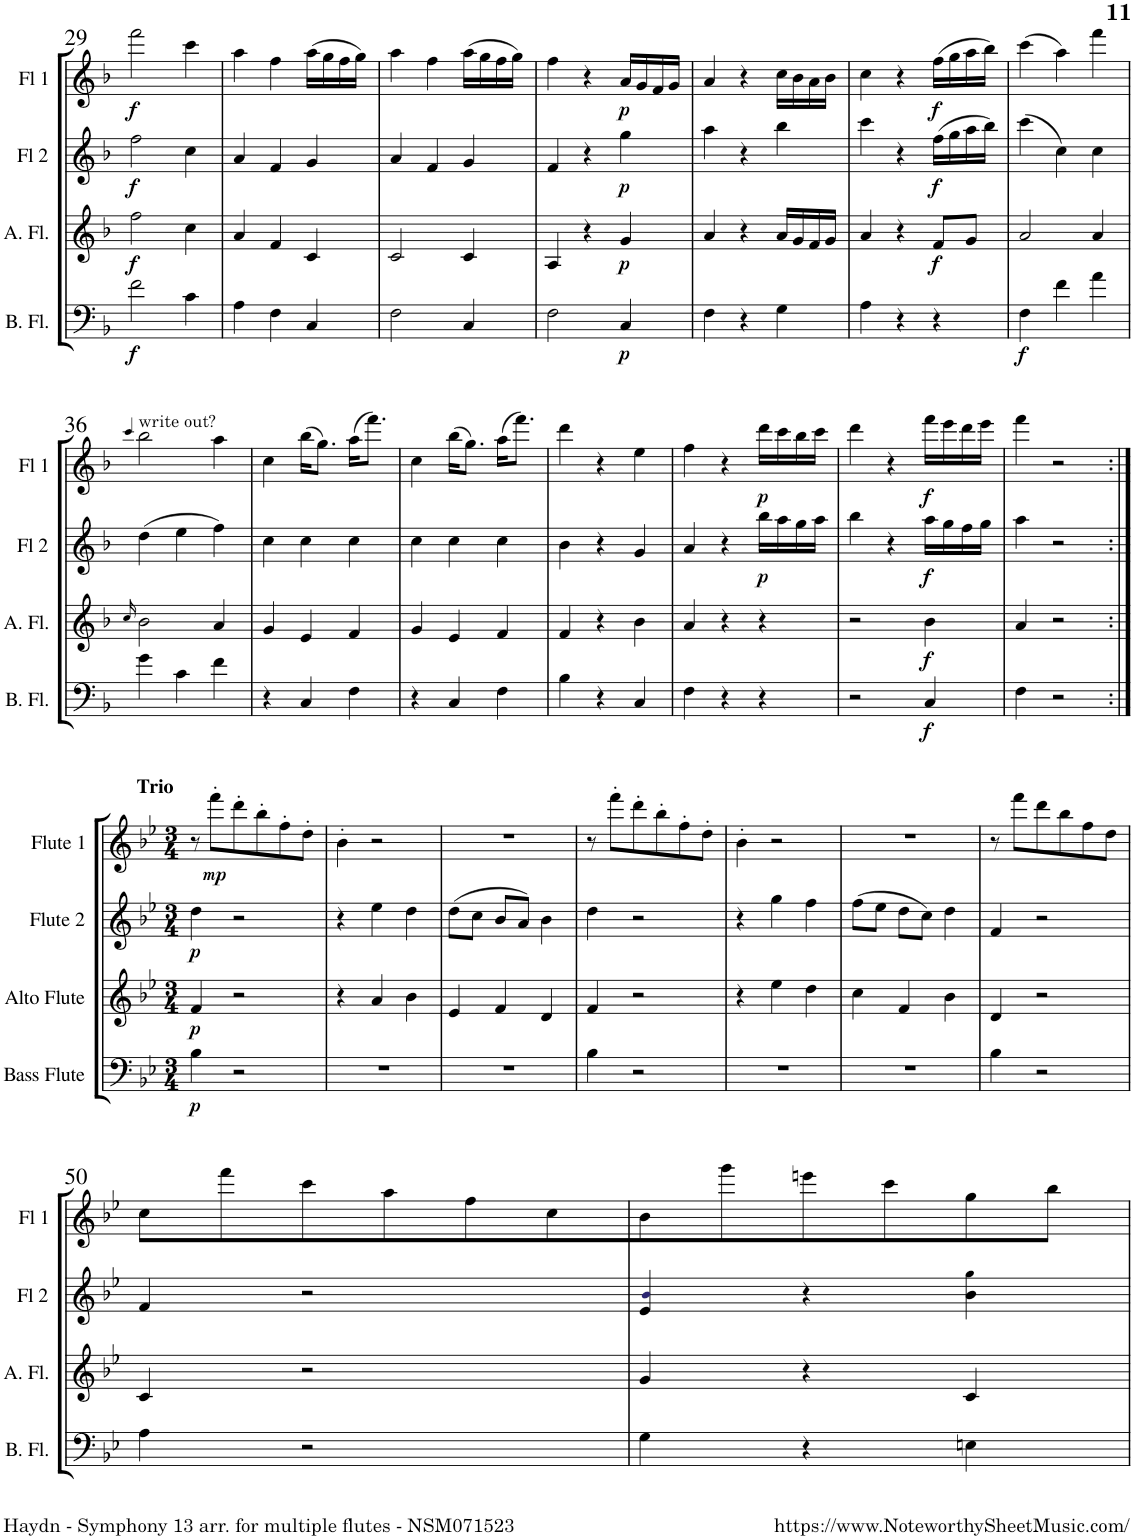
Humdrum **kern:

**kern	**dynam	**kern	**dynam	**kern	**dynam	**kern	**dynam
*part4	*part4	*part3	*part3	*part2	*part2	*part1	*part1
*staff4	*staff4	*staff3	*staff3	*staff2	*staff2	*staff1	*staff1
*I"Bass Flute	*	*I"Alto Flute	*	*I"Flute 2	*	*I"Flute 1	*
*I'B. Fl.	*	*I'A. Fl.	*	*I'Fl 2	*	*I'Fl 1	*
!!LO:PB:g=z
*clefF4	*	*clefG2	*	*clefG2	*	*clefG2	*
*k[b-]	*	*k[b-]	*	*k[b-]	*	*k[b-]	*
*M3/4	*	*M3/4	*	*M3/4	*	*M3/4	*
=29	=29	=29	=29	=29	=29	=29	=29
!	!LO:DY:b	!	!LO:DY:b	!	!LO:DY:b	!	!LO:DY:b
2f\	f	2ff\	f	2ff\	f	2fff\	f
4c\	.	4cc\	.	4cc\	.	4ccc\	.
=30	=30	=30	=30	=30	=30	=30	=30
4A\	.	4a/	.	4a/	.	4aa\	.
4F\	.	4f/	.	4f/	.	4ff\	.
4C/	.	4c/	.	4g/	.	(16aa\LL	.
.	.	.	.	.	.	16gg\	.
.	.	.	.	.	.	16ff\	.
.	.	.	.	.	.	16gg\JJ)	.
=31	=31	=31	=31	=31	=31	=31	=31
2F\	.	2c/	.	4a/	.	4aa\	.
.	.	.	.	4f/	.	4ff\	.
4C/	.	4c/	.	4g/	.	(16aa\LL	.
.	.	.	.	.	.	16gg\	.
.	.	.	.	.	.	16ff\	.
.	.	.	.	.	.	16gg\JJ)	.
=32	=32	=32	=32	=32	=32	=32	=32
2F\	.	4A/	.	4f/	.	4ff\	.
.	.	4r	.	4r	.	4r	.
!	!LO:DY:b	!	!LO:DY:b	!	!LO:DY:b	!	!LO:DY:b
4C/	p	4g/	p	4gg\	p	16a/LL	p
.	.	.	.	.	.	16g/	.
.	.	.	.	.	.	16f/	.
.	.	.	.	.	.	16g/JJ	.
=33	=33	=33	=33	=33	=33	=33	=33
4F\	.	4a/	.	4aa\	.	4a/	.
4r	.	4r	.	4r	.	4r	.
4G\	.	16a/LL	.	4bb-\	.	16cc\LL	.
.	.	16g/	.	.	.	16b-\	.
.	.	16f/	.	.	.	16a\	.
.	.	16g/JJ	.	.	.	16b-\JJ	.
=34	=34	=34	=34	=34	=34	=34	=34
4A\	.	4a/	.	4ccc\	.	4cc\	.
4r	.	4r	.	4r	.	4r	.
!	!	!	!LO:DY:b	!	!LO:DY:b	!	!LO:DY:b
4r	.	8f/L	f	(16ff\LL	f	(16ff\LL	f
.	.	.	.	16gg\	.	16gg\	.
.	.	8g/J	.	16aa\	.	16aa\	.
.	.	.	.	16bb-\JJ)	.	16bb-\JJ)	.
=35	=35	=35	=35	=35	=35	=35	=35
!	!LO:DY:b	!	!	!	!	!	!
4F\	f	2a/	.	(4ccc\	.	(4ccc\	.
4f\	.	.	.	4cc\)	.	4aa\)	.
4a\	.	4a/	.	4cc\	.	4fff\	.
!!LO:LB:g=z
=36	=36	=36	=36	=36	=36	=36	=36
.	.	16qcc/	.	.	.	4qccc/	.
!	!	!	!	!	!	!LO:TX:a:t=write out?	!
4g\	.	2b-\	.	(4dd\	.	2bb-\	.
4c\	.	.	.	4ee\	.	.	.
4f\	.	4a/	.	4ff\)	.	4aa\	.
=37	=37	=37	=37	=37	=37	=37	=37
4r	.	4g/	.	4cc\	.	4cc\	.
4C/	.	4e/	.	4cc\	.	(16bb-\KL	.
.	.	.	.	.	.	8.gg\J)	.
4F\	.	4f/	.	4cc\	.	(16aa\KL	.
.	.	.	.	.	.	8.fff\J)	.
=38	=38	=38	=38	=38	=38	=38	=38
4r	.	4g/	.	4cc\	.	4cc\	.
4C/	.	4e/	.	4cc\	.	(16bb-\KL	.
.	.	.	.	.	.	8.gg\J)	.
4F\	.	4f/	.	4cc\	.	(16aa\KL	.
.	.	.	.	.	.	8.fff\J)	.
=39	=39	=39	=39	=39	=39	=39	=39
4B-\	.	4f/	.	4b-\	.	4ddd\	.
4r	.	4r	.	4r	.	4r	.
4C/	.	4b-\	.	4g/	.	4ee\	.
=40	=40	=40	=40	=40	=40	=40	=40
4F\	.	4a/	.	4a/	.	4ff\	.
4r	.	4r	.	4r	.	4r	.
!	!	!	!	!	!LO:DY:b	!	!LO:DY:b
4r	.	4r	.	16bb-\LL	p	16ddd\LL	p
.	.	.	.	16aa\	.	16ccc\	.
.	.	.	.	16gg\	.	16bb-\	.
.	.	.	.	16aa\JJ	.	16ccc\JJ	.
=41	=41	=41	=41	=41	=41	=41	=41
2r	.	2r	.	4bb-\	.	4ddd\	.
.	.	.	.	4r	.	4r	.
!	!LO:DY:b	!	!LO:DY:b	!	!LO:DY:b	!	!LO:DY:b
4C/	f	4b-\	f	16aa\LL	f	16fff\LL	f
.	.	.	.	16gg\	.	16eee\	.
.	.	.	.	16ff\	.	16ddd\	.
.	.	.	.	16gg\JJ	.	16eee\JJ	.
=42	=42	=42	=42	=42	=42	=42	=42
4F\	.	4a/	.	4aa\	.	4fff\	.
2r	.	2r	.	2r	.	2r	.
!!LO:LB:g=z
=43:|!	=43:|!	=43:|!	=43:|!	=43:|!	=43:|!	=43:|!	=43:|!
*k[b-e-]	*	*k[b-e-]	*	*k[b-e-]	*	*k[b-e-]	*
*M3/4	*	*M3/4	*	*M3/4	*	*M3/4	*
!	!	!	!	!	!	!LO:TX:a:B:t=Trio	!
!	!LO:DY:b	!	!LO:DY:b	!	!LO:DY:b	!	!
4B-\	p	4f/	p	4dd\	p	8r	.
!	!	!	!	!	!	!	!LO:DY:b
.	.	.	.	.	.	8fff'\L	mp
2r	.	2r	.	2r	.	8ddd'\	.
.	.	.	.	.	.	8bb-'\	.
.	.	.	.	.	.	8ff'\	.
.	.	.	.	.	.	8dd'\J	.
=44	=44	=44	=44	=44	=44	=44	=44
2.r	.	4r	.	4r	.	4b-'\	.
.	.	4a/	.	4ee-\	.	2r	.
.	.	4b-\	.	4dd\	.	.	.
=45	=45	=45	=45	=45	=45	=45	=45
2.r	.	4e-/	.	(8dd\L	.	2.r	.
.	.	.	.	8cc\J	.	.	.
.	.	4f/	.	8b-/L	.	.	.
.	.	.	.	8a/J)	.	.	.
.	.	4d/	.	4b-\	.	.	.
=46	=46	=46	=46	=46	=46	=46	=46
4B-\	.	4f/	.	4dd\	.	8r	.
.	.	.	.	.	.	8fff'\L	.
2r	.	2r	.	2r	.	8ddd'\	.
.	.	.	.	.	.	8bb-'\	.
.	.	.	.	.	.	8ff'\	.
.	.	.	.	.	.	8dd'\J	.
=47	=47	=47	=47	=47	=47	=47	=47
2.r	.	4r	.	4r	.	4b-'\	.
.	.	4ee-\	.	4gg\	.	2r	.
.	.	4dd\	.	4ff\	.	.	.
=48	=48	=48	=48	=48	=48	=48	=48
2.r	.	4cc\	.	(8ff\L	.	2.r	.
.	.	.	.	8ee-\J	.	.	.
.	.	4f/	.	8dd\L	.	.	.
.	.	.	.	8cc\J)	.	.	.
.	.	4b-\	.	4dd\	.	.	.
=49	=49	=49	=49	=49	=49	=49	=49
4B-\	.	4d/	.	4f/	.	8r	.
.	.	.	.	.	.	8fff\L	.
2r	.	2r	.	2r	.	8ddd\	.
.	.	.	.	.	.	8bb-\	.
.	.	.	.	.	.	8ff\	.
.	.	.	.	.	.	8dd\J	.
!!LO:LB:g=z
=50	=50	=50	=50	=50	=50	=50	=50
4A\	.	4c/	.	4f/	.	8cc\L	.
.	.	.	.	.	.	8fff\	.
2r	.	2r	.	2r	.	8ccc\	.
.	.	.	.	.	.	8aa\	.
.	.	.	.	.	.	8ff\	.
.	.	.	.	.	.	8cc\	.
=51	=51	=51	=51	=51	=51	=51	=51
4G\	.	4g/	.	4e-/ 4b-!i/	.	8b-\	.
.	.	.	.	.	.	8ggg\	.
4r	.	4r	.	4r	.	8eeen\	.
.	.	.	.	.	.	8ccc\	.
4En\	.	4c/	.	4b-\ 4gg!\	.	8gg\	.
.	.	.	.	.	.	8bb-\J	.
=	=	=	=	=	=	=	=
*-	*-	*-	*-	*-	*-	*-	*-
